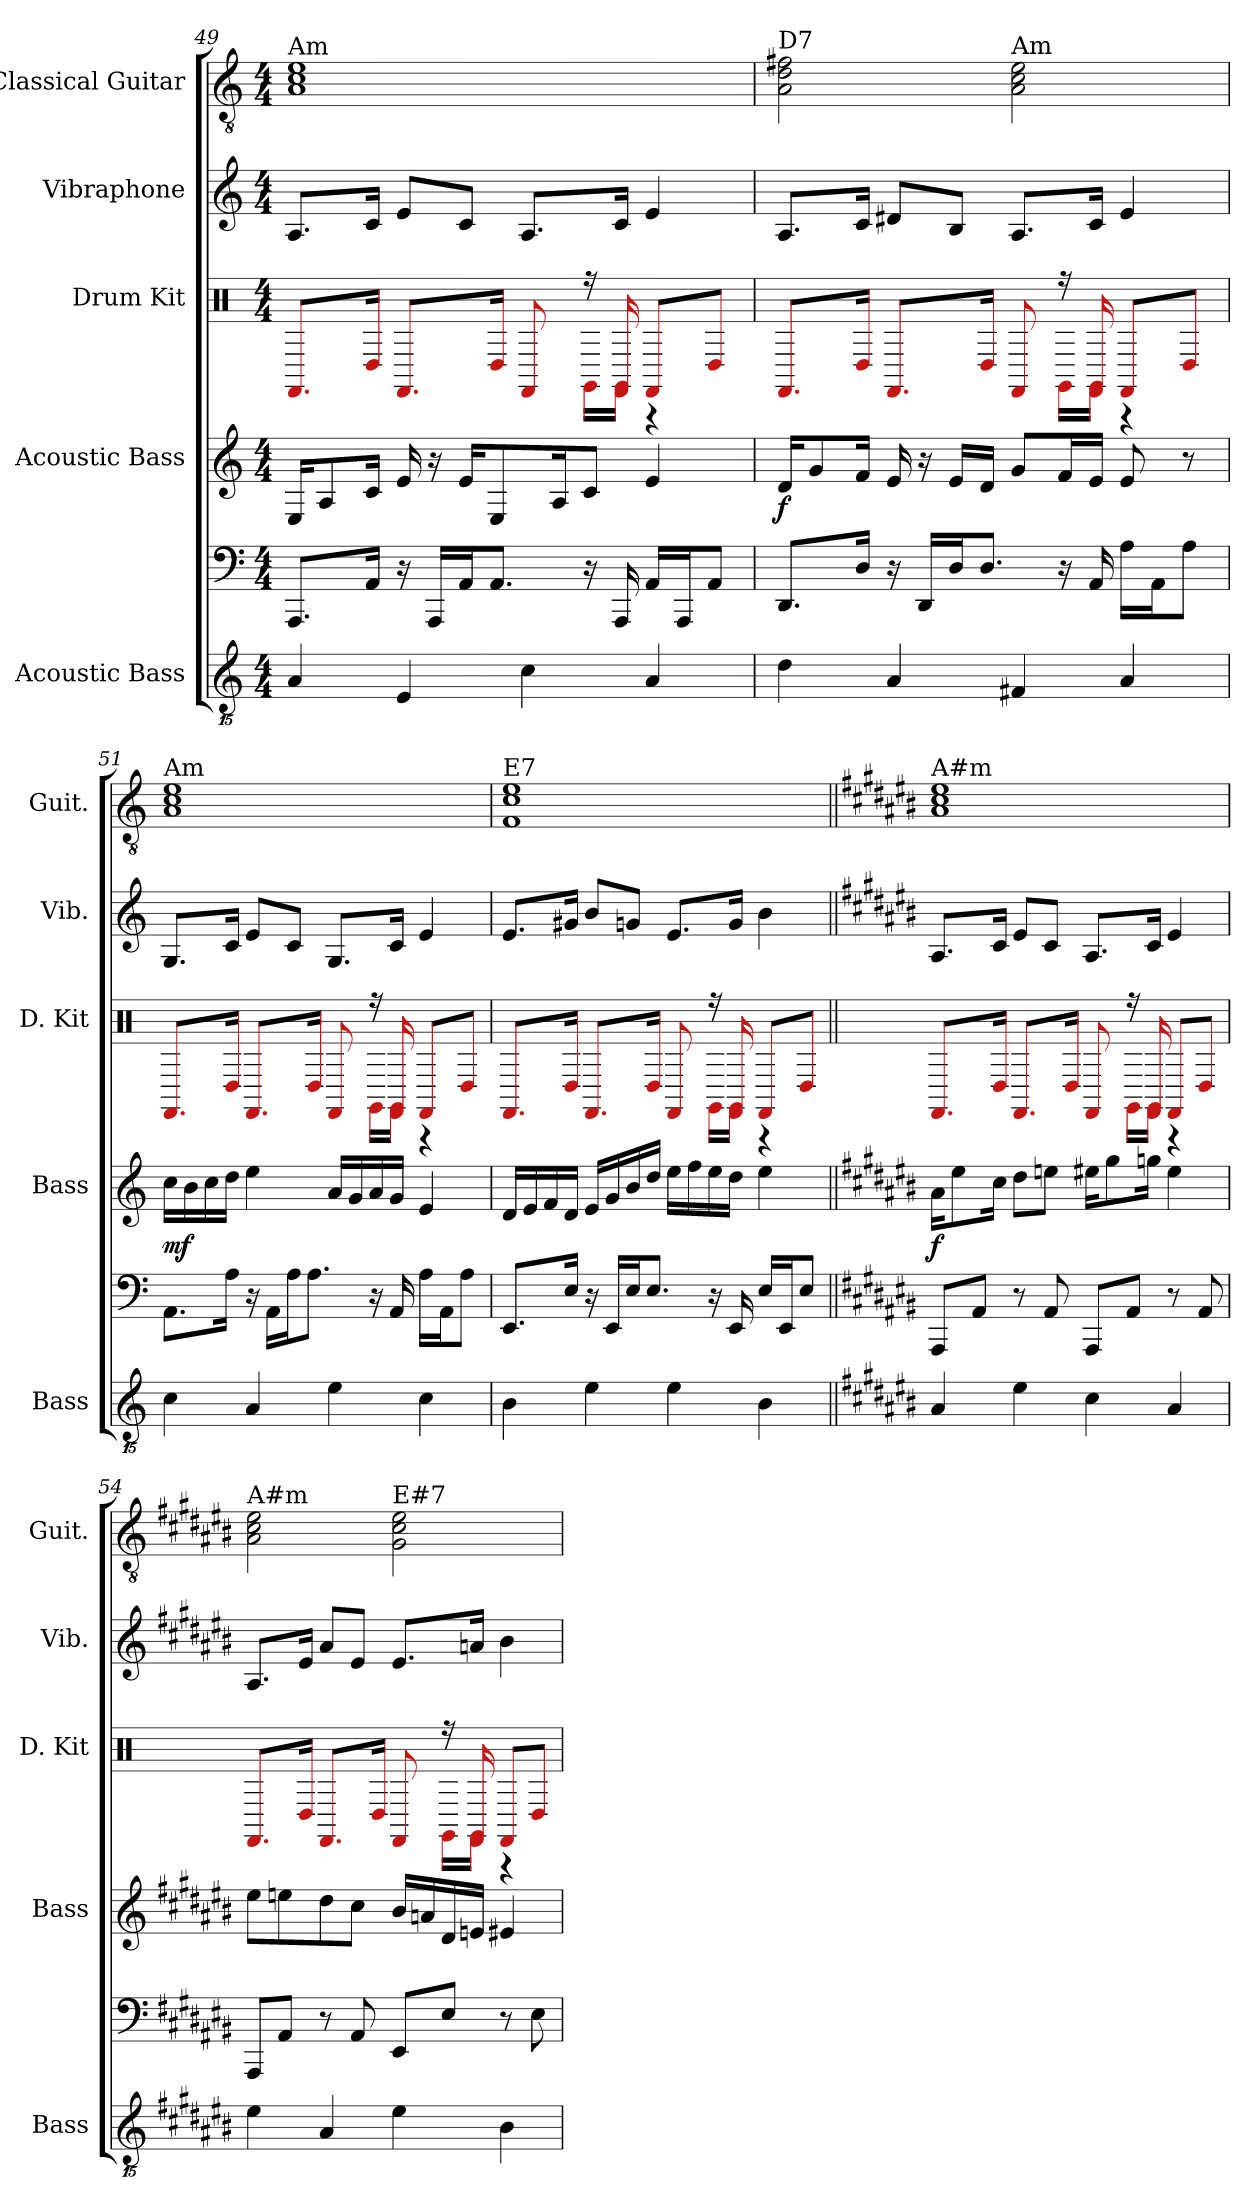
**kern	**kern	**kern	**dynam	**kern	**kern	**kern
*part5	*part5	*part4	*part4	*part3	*part2	*part1
*staff6	*staff5	*staff4	*staff4	*staff3	*staff2	*staff1
*I"Acoustic Bass	*	*I"Acoustic Bass	*	*I"Drum Kit	*I"Vibraphone	*I"Classical Guitar
*I'Bass	*	*I'Bass	*	*I'D. Kit	*I'Vib.	*I'Guit.
*clefGvv2	*clefF4	*clefG2	*	*clefX	*clefG2	*clefGv2
*ITrd7c12	*	*	*	*	*	*
*M4/4	*M4/4	*M4/4	*	*M4/4	*M4/4	*M4/4
=49	=49	=49	=49	=49	=49	=49
*	*	*	*	*^	*	*
!	!	!	!	!	!	!	!LO:TX:t=Am
4AAA	8.AAAL	16EKL	.	8.FF/L	2ryy	8.AL	1A 1c 1e
.	.	8A	.	.	.	.	.
.	16AAJk	16cJk	.	16D/Jk	.	16cJk	.
4EEE	16r	16e	.	8.FF/L	.	8eL	.
.	16AAALL	16r	.	.	.	.	.
.	16AAJ	16eKL	.	.	.	8cJ	.
.	8.AAJ	8E	.	16D/Jk	.	.	.
4CC	.	.	.	8FF/	8ryy	8.AL	.
.	.	16Ak	.	.	.	.	.
.	16r	8cJ	.	16r	16GG#\LL	.	.
.	16AAA	.	.	16FF/	16GG#\JJ	16cJk	.
4AAA	16AALL	4e	.	8FF/L	4r	4e	.
.	16AAAJ	.	.	.	.	.	.
.	8AAJ	.	.	8D/J	.	.	.
=50	=50	=50	=50	=50	=50	=50	=50
!	!	!	!	!	!	!	!LO:TX:t=D7
4DD	8.DDL	16dKL	f	8.FF/L	2ryy	8.AL	2A 2d 2f#X
.	.	8g	.	.	.	.	.
.	16DJk	16fJk	.	16D/Jk	.	16cJk	.
4AAA	16r	16e	.	8.FF/L	.	8d#XL	.
.	16DDLL	16r	.	.	.	.	.
.	16DJ	16eLL	.	.	.	8BJ	.
.	8.DJ	16dJJ	.	16D/Jk	.	.	.
!	!	!	!	!	!	!	!LO:TX:t=Am
4FFF#X	.	8gL	.	8FF/	8ryy	8.AL	2A 2c 2e
.	16r	16fL	.	16r	16GG#\LL	.	.
.	16AA	16eJJ	.	16FF/	16GG#\JJ	16cJk	.
4AAA	16ALL	8e	.	8FF/L	4r	4e	.
.	16AAJ	.	.	.	.	.	.
.	8AJ	8r	.	8D/J	.	.	.
!!LO:LB:g=z
=51	=51	=51	=51	=51	=51	=51	=51
!	!	!	!	!	!	!	!LO:TX:t=Am
4CC	8.AAL	16ccLL	mf	8.FF/L	2ryy	8.GL	1A 1c 1e
.	.	16b	.	.	.	.	.
.	.	16cc	.	.	.	.	.
.	16AJk	16ddJJ	.	16D/Jk	.	16cJk	.
4AAA	16r	4ee	.	8.FF/L	.	8eL	.
.	16AALL	.	.	.	.	.	.
.	16AJ	.	.	.	.	8cJ	.
.	8.AJ	.	.	16D/Jk	.	.	.
4EE	.	16aLL	.	8FF/	8ryy	8.GL	.
.	.	16g	.	.	.	.	.
.	16r	16a	.	16r	16GG#\LL	.	.
.	16AA	16gJJ	.	16FF/	16GG#\JJ	16cJk	.
4CC	16ALL	4e	.	8FF/L	4r	4e	.
.	16AAJ	.	.	.	.	.	.
.	8AJ	.	.	8D/J	.	.	.
=52	=52	=52	=52	=52	=52	=52	=52
!	!	!	!	!	!	!	!LO:TX:t=E7
4BBB	8.EEL	16dLL	.	8.FF/L	2ryy	8.eL	1F 1c 1e
.	.	16e	.	.	.	.	.
.	.	16f	.	.	.	.	.
.	16EJk	16dJJ	.	16D/Jk	.	16g#XJk	.
4EE	16r	16eLL	.	8.FF/L	.	8bL	.
.	16EELL	16g	.	.	.	.	.
.	16EJ	16b	.	.	.	8gnJ	.
.	8.EJ	16ddJJ	.	16D/Jk	.	.	.
4EE	.	16eeLL	.	8FF/	8ryy	8.eL	.
.	.	16ff	.	.	.	.	.
.	16r	16ee	.	16r	16GG#\LL	.	.
.	16EE	16ddJJ	.	16FF/	16GG#\JJ	16gJk	.
4BBB	16ELL	4ee	.	8FF/L	4r	4b	.
.	16EEJ	.	.	.	.	.	.
.	8EJ	.	.	8D/J	.	.	.
!!LO:PB:g=z
=53||	=53||	=53||	=53||	=53||	=53||	=53||	=53||
*k[f#c#g#d#a#e#b#]	*k[f#c#g#d#a#e#b#]	*k[f#c#g#d#a#e#b#]	*	*	*	*k[f#c#g#d#a#e#b#]	*k[f#c#g#d#a#e#b#]
!	!	!	!	!	!	!	!LO:TX:t=A#m
4AAA#	8AAA#L	16a#KL	f	8.FF/L	2ryy	8.A#L	1A# 1c# 1e#
.	.	8ee#	.	.	.	.	.
.	8AA#J	.	.	.	.	.	.
.	.	16cc#Jk	.	16D/Jk	.	16c#Jk	.
4EE#	8r	8dd#L	.	8.FF/L	.	8e#L	.
.	8AA#	8eenJ	.	.	.	8c#J	.
.	.	.	.	16D/Jk	.	.	.
4CC#	8AAA#L	16ee#XKL	.	8FF/	8ryy	8.A#L	.
.	.	8gg#	.	.	.	.	.
.	8AA#J	.	.	16r	16GG#\LL	.	.
.	.	16ggnJk	.	16FF/	16GG#\JJ	16c#Jk	.
4AAA#	8r	4ee#	.	8FF/L	4r	4e#	.
.	8AA#	.	.	8D/J	.	.	.
=54	=54	=54	=54	=54	=54	=54	=54
!	!	!	!	!	!	!	!LO:TX:t=A#m
4EE#	8AAA#L	8ee#L	.	8.FF/L	2ryy	8.A#L	2A# 2c# 2e#
.	8AA#J	8een	.	.	.	.	.
.	.	.	.	16D/Jk	.	16e#Jk	.
4AAA#	8r	8dd#	.	8.FF/L	.	8a#L	.
.	8AA#	8cc#J	.	.	.	8e#J	.
.	.	.	.	16D/Jk	.	.	.
!	!	!	!	!	!	!	!LO:TX:t=E#7
4EE#	8EE#L	16b#LL	.	8FF/	8ryy	8.e#L	2G# 2c# 2e#
.	.	16an	.	.	.	.	.
.	8E#J	16d#	.	16r	16GG#\LL	.	.
.	.	16enJJ	.	16FF/	16GG#\JJ	16anJk	.
4BBB#	8r	4e#X	.	8FF/L	4r	4b#	.
.	8E#	.	.	8D/J	.	.	.
*	*	*	*	*v	*v	*	*
=	=	=	=	=	=	=
*-	*-	*-	*-	*-	*-	*-
